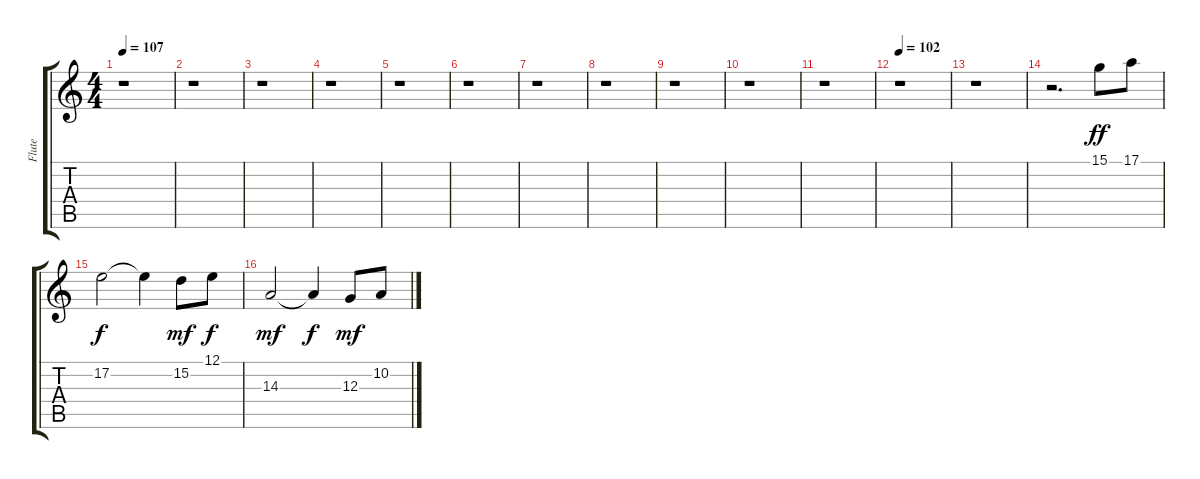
\track ("Flute" "Flute") {instrument flute}
\staff {score tabs}
\tuning (E4 B3 G3 D3 A2 E2) {hide}
\ts (4 4)
\tempo 107
\clef g2
\ks c
r.1{dy f} |
r.1 |
r.1 |
r.1 |
r.1 |
r.1 |
r.1 |
r.1 |
r.1 |
r.1 |
r.1 |
\tempo 102
r.1 |
r.1 |
r.2{d} 15.1.8{dy ff} 17.1.8 |
17.2.2{dy f} 17.2{t}.4 15.2.8{dy mf} 12.1.8{dy f} |
14.3.2{dy mf} 14.3{t}.4{dy f} 12.3.8{dy mf} 10.2.8
